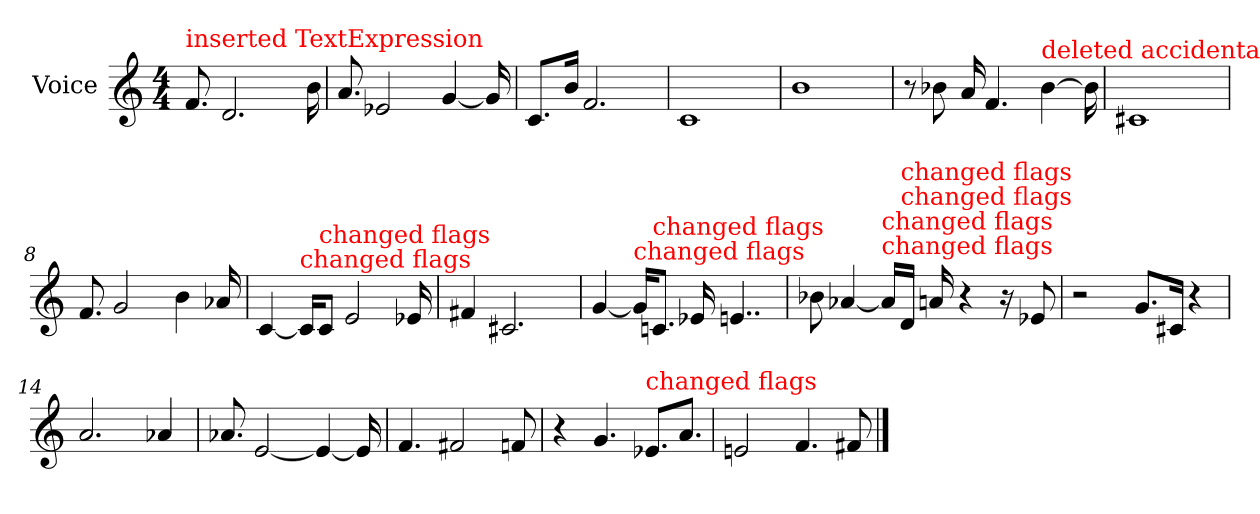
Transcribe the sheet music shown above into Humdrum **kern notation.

**kern
*part1
*staff1
*I"Voice
*I'Voice
*clefG2
*M4/4
=1
!LO:TX:color=#FF0000:t=inserted TextExpression
8.f/
2.d/
16b\
=2
8.a/
2e-X/
[<4g/
16g/]
=3
8.c/L
16b/Jk
2.f/
=4
1c
=5
1b
=6
8r
8b-X\
16a/
4.f/
!LO:TX:color=#FF0000:t=deleted accidental
[>4b-i\
16b-\]
=7
1c#X
=8
8.f/
2g/
4b\
16a-X/
=9
[<4c/
!LO:TX:color=#FF0000:t=changed flags
16ci/KL]
!LO:TX:color=#FF0000:t=changed flags
8ci/J
2e/
16e-X/
!!LO:LB:g=z
=10
4f#X/
2.c#X/
=11
[<4g/
!LO:TX:color=#FF0000:t=changed flags
16gi/KL]
!LO:TX:color=#FF0000:t=changed flags
8.cni/J
16e-X/
4..en/
=12
8b-X\
[<4a-X/
!LO:TX:color=#FF0000:t=changed flags
!LO:TX:color=#FF0000:t=changed flags
16a-i/LL]
!LO:TX:color=#FF0000:t=changed flags
!LO:TX:color=#FF0000:t=changed flags
16di/JJ
16an/
4r
16ra
8e-X/
=13
2rcc
8.g/L
16c#X/Jk
4r
=14
2.a/
4a-X/
=15
8.a-X/
[<2e/
4e/_
16e/]
=16
4.f/
2f#X/
8fn/
!!LO:LB:g=z
=17
4r
4.g/
!LO:TX:color=#FF0000:t=changed flags
8.e-Xi/L
8.a/J
=18
2en/
4.f/
8f#X/
==
*-
